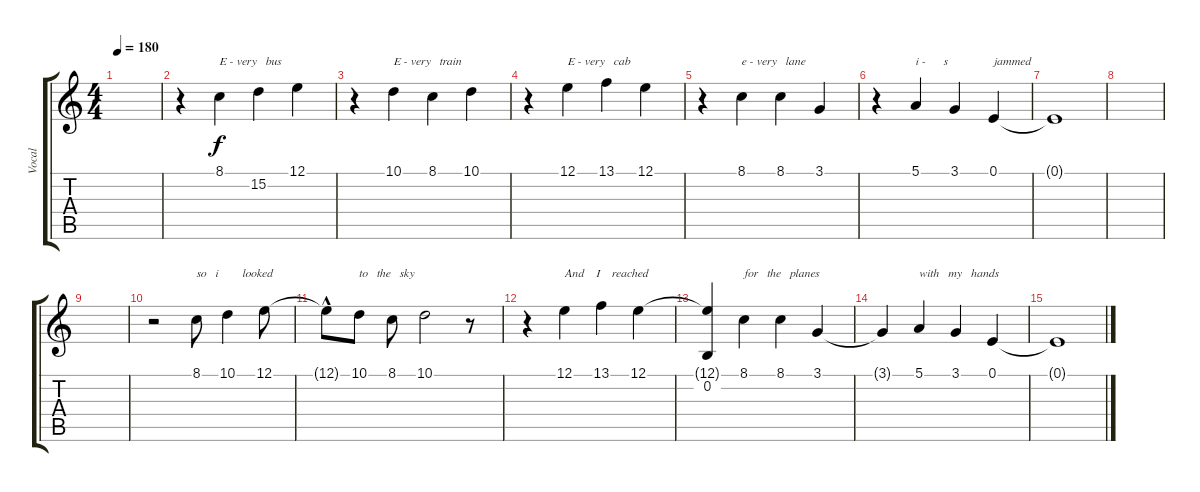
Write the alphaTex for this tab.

\track ("Vocal" "Vocal") {instrument altosax}
\staff {score tabs}
\tuning (E4 B3 G3 D3 A2 E2) {hide}
\ts (4 4)
\tempo 180
\clef g2
\ks c
|
r.4 8.1.4{txt "E - very   bus"} 15.2.4 12.1.4 |
r.4 10.1.4{txt "E - very   train"} 8.1.4 10.1.4 |
r.4 12.1.4{txt "E - very   cab"} 13.1.4 12.1.4 |
r.4 8.1.4{txt "e - very   lane"} 8.1.4 3.1.4 |
r.4 5.1.4{txt "i -      s  "} 3.1.4 0.1.4{txt "jammed"} |
0.1{t}.1 |
|
|
r.2 8.1.8{txt "so   i        looked"} 10.1.4 12.1.8 |
12.1{hac t}.8 10.1.8{txt "to   the   sky"} 8.1.8 10.1.2 r.8 |
r.4 12.1.4{txt "And    I    reached"} 13.1.4 12.1.4 |
(12.1{t} 0.2).4 8.1.4{txt "for   the   planes"} 8.1.4 3.1.4 |
3.1{t}.4 5.1.4{txt "with   my   hands"} 3.1.4 0.1.4 |
0.1{t}.1
